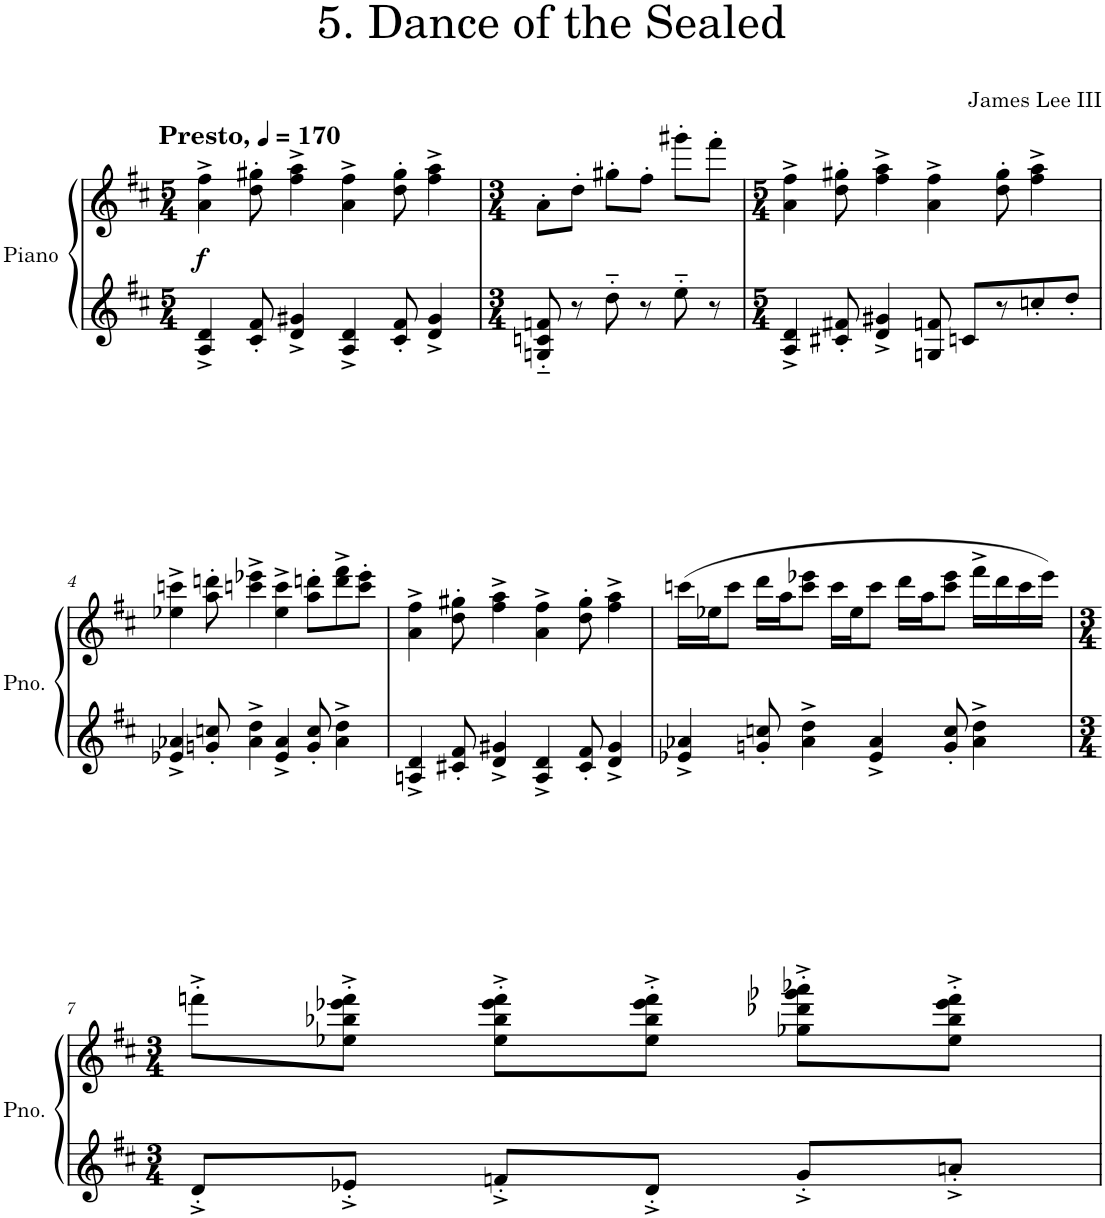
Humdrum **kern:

**kern	**kern	**dynam
*part1	*part1	*part1
*staff2	*staff1	*staff1/2
*I"Piano	*	*
*I'Pno.	*	*
*clefG2	*clefG2	*
*k[f#c#]	*k[f#c#]	*
*M5/4	*M5/4	*
*MM170	*MM170	*
=1	=1	=1
!	!LO:TX:a:B:t=Presto,	!
!	!	!LO:DY:b
4A/^ 4d/^	4a\^ 4ff#\^	f
8c#/' 8f#/'	8dd\' 8gg#X\'	.
4d/^ 4g#X/^	4ff#\^ 4aa\^	.
4A/^ 4d/^	4a\^ 4ff#\^	.
8c#/' 8f#/'	8dd\' 8gg#\'	.
4d/^ 4g#/^	4ff#\^ 4aa\^	.
=2	=2	=2
*M3/4	*M3/4	*
8Gn/'~ 8cn/'~ 8fn/'~	8a'\L	.
8r	8dd'\J	.
8dd'~\	8gg#X'\L	.
8r	8ff#'\J	.
8ee'~\	8ggg#X'\L	.
8r	8fff#'\J	.
=3	=3	=3
*M5/4	*M5/4	*
4A/^ 4d/^	4a\^ 4ff#\^	.
8c#X/' 8f#X/'	8dd\' 8gg#X\'	.
4d/^ 4g#X/^	4ff#\^ 4aa\^	.
8Gn/ 8fn/	4a\^ 4ff#\^	.
8cn/L	.	.
8r	8dd\' 8gg#\'	.
8ccn'/	4ff#\^ 4aa\^	.
8dd'/J	.	.
!!LO:LB:g=z
=4	=4	=4
4e-X/^ 4a-X/^	4ee-X\^ 4cccn\^	.
8gn/' 8ccn/'	8aa\' 8dddn\'	.
4a-\^ 4dd\^	4cccn\^ 4eee-X\^	.
4e-/^ 4a-/^	4ee-\^ 4ccc\^	.
8g/' 8cc/'	8aa\' 8dddn\'L	.
4a-\^ 4dd\^	8ddd\^ 8fff#\^	.
.	8ccc\' 8eee-\'J	.
=5	=5	=5
4An/^ 4d/^	4a\^ 4ff#\^	.
8c#X/' 8f#/'	8dd\' 8gg#X\'	.
4d/^ 4g#X/^	4ff#\^ 4aa\^	.
4A/^ 4d/^	4a\^ 4ff#\^	.
8c#/' 8f#/'	8dd\' 8gg#\'	.
4d/^ 4g#/^	4ff#\^ 4aa\^	.
=6	=6	=6
4e-X/^ 4a-X/^	(16cccn\LL	.
.	16ee-X\J	.
.	8ccc\J	.
8gn/' 8ccn/'	16ddd\LL	.
.	16aa\J	.
4a-\^ 4dd\^	8ccc\ 8eee-X\J	.
.	16ccc\LL	.
.	16ee-\J	.
4e-/^ 4a-/^	8ccc\J	.
.	16ddd\LL	.
.	16aa\J	.
8g/' 8cc/'	8ccc\ 8eee-\J	.
4a-\^ 4dd\^	16fff#^\LL	.
.	16ddd\	.
.	16ccc\	.
.	16eee-\JJ)	.
!!LO:LB:g=z
=7	=7	=7
*M3/4	*M3/4	*
8d'^/L	8fffn'^\L	.
8e-X'^/J	8ee-X\'^ 8bb-X\'^ 8eee-X\'^ 8fff\'^J	.
8fn'^/L	8ee-\'^ 8bb-\'^ 8eee-\'^ 8fff\'^L	.
8d'^/J	8ee-\'^ 8bb-\'^ 8eee-\'^ 8fff\'^J	.
8g'^/L	8gg-X\'^ 8ddd-X\'^ 8ggg-X\'^ 8aaa-X\'^L	.
8an'^/J	8ee-\'^ 8bb-\'^ 8eee-\'^ 8fff\'^J	.
=	=	=
*-	*-	*-
